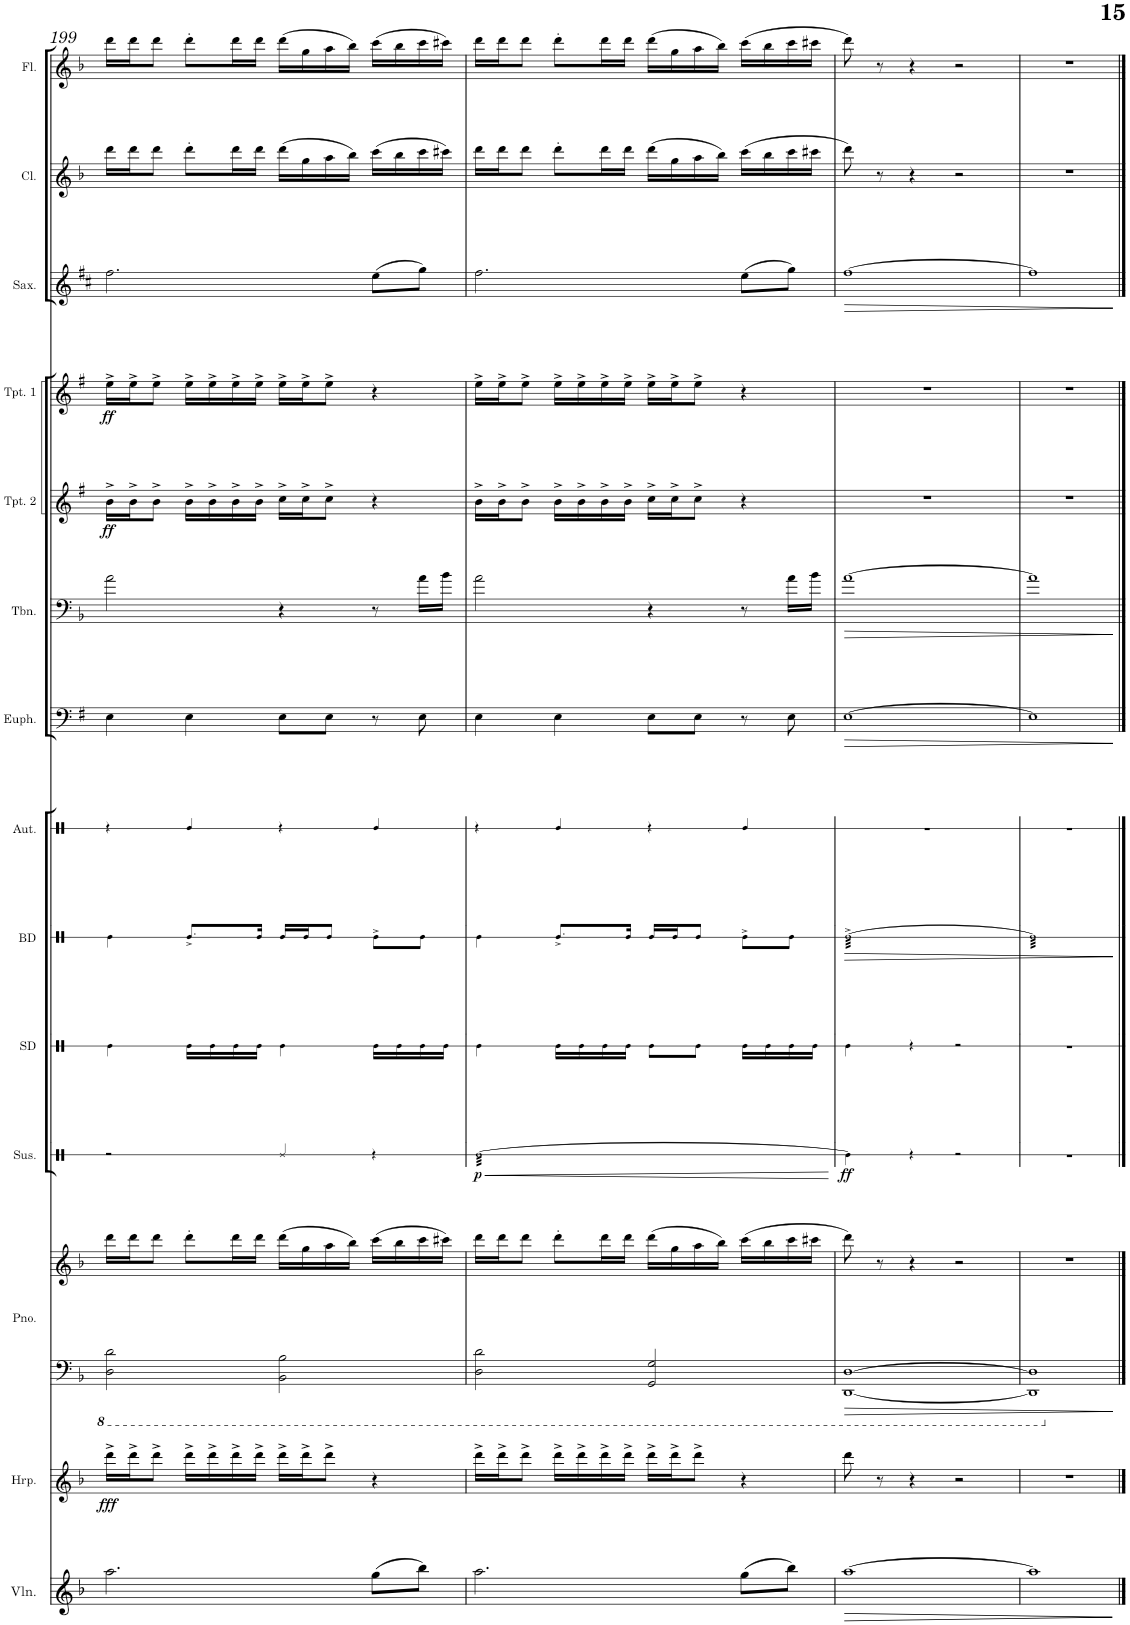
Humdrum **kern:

**kern	**dynam	**kern	**dynam	**kern	**kern	**kern	**dynam	**kern	**dynam	**kern	**dynam	**kern	**dynam	**kern	**dynam	**kern	**kern
*part10	*part10	*part9	*part9	*part8	*part8	*part7	*part7	*part6	*part6	*part5	*part5	*part4	*part4	*part3	*part3	*part2	*part1
*staff11	*staff11	*staff10	*staff10	*staff9	*staff8	*staff7	*staff7	*staff6	*staff6	*staff5	*staff5	*staff4	*staff4	*staff3	*staff3	*staff2	*staff1
*I"Violon	*	*I"Harp	*	*I"Piano	*	*I"Euphonium	*	*I"Trombone	*	*I"Trumpet in Bb 2	*	*I"Trumpet in Bb 1	*	*I"Saxophone Alto	*	*I"Clarinet in Bb	*I"Flute
*I'Vln.	*	*I'Hrp.	*	*I'Pno.	*	*I'Euph.	*	*I'Tbn.	*	*I'Tpt. 2	*	*I'Tpt. 1	*	*I'Sax.	*	*I'Cl.	*I'Fl.
!!LO:PB:g=z
*clefG2	*	*clefG2	*	*clefF4	*clefG2	*clefF4	*	*clefF4	*	*clefG2	*	*clefG2	*	*clefG2	*	*clefG2	*clefG2
*	*	*	*	*	*	*Trd1c2	*	*	*	*Trd1c2	*	*Trd1c2	*	*Trd5c9	*	*Trd1c2	*
*k[b-]	*	*k[b-]	*	*k[b-]	*k[b-]	*k[f#]	*	*k[b-]	*	*k[f#]	*	*k[f#]	*	*k[f#c#]	*	*k[b-]	*k[b-]
*M4/4	*	*M4/4	*	*M4/4	*M4/4	*M4/4	*	*M4/4	*	*M4/4	*	*M4/4	*	*M4/4	*	*M4/4	*M4/4
=199	=199	=199	=199	=199	=199	=199	=199	=199	=199	=199	=199	=199	=199	=199	=199	=199	=199
!	!	!	!LO:DY:b	!	!	!	!	!	!	!	!LO:DY:b	!	!LO:DY:b	!	!	!	!
2.aa\	.	16ddd^\LL	fff	2DD\ 2D\	16ddd\LL	4E\	.	2a\	.	16b^\LL	ff	16ee^\LL	ff	2.ff#\	.	16ddd\LL	16ddd\LL
.	.	16ddd^\J	.	.	16ddd\J	.	.	.	.	16b^\J	.	16ee^\J	.	.	.	16ddd\J	16ddd\J
.	.	8ddd^\J	.	.	8ddd\J	.	.	.	.	8b^\J	.	8ee^\J	.	.	.	8ddd\J	8ddd\J
.	.	16ddd^\LL	.	.	8ddd'\L	4E\	.	.	.	16b^\LL	.	16ee^\LL	.	.	.	8ddd'\L	8ddd'\L
.	.	16ddd^\	.	.	.	.	.	.	.	16b^\	.	16ee^\	.	.	.	.	.
.	.	16ddd^\	.	.	16ddd\L	.	.	.	.	16b^\	.	16ee^\	.	.	.	16ddd\L	16ddd\L
.	.	16ddd^\JJ	.	.	16ddd\JJ	.	.	.	.	16b^\JJ	.	16ee^\JJ	.	.	.	16ddd\JJ	16ddd\JJ
.	.	16ddd^\LL	.	2BBB-\ 2BB-\	(16ddd\LL	8E\L	.	4r	.	16cc^\LL	.	16ee^\LL	.	.	.	(16ddd\LL	(16ddd\LL
.	.	16ddd^\J	.	.	16gg\	.	.	.	.	16cc^\J	.	16ee^\J	.	.	.	16gg\	16gg\
.	.	8ddd^\J	.	.	16aa\	8E\J	.	.	.	8cc^\J	.	8ee^\J	.	.	.	16aa\	16aa\
.	.	.	.	.	16bb-\JJ)	.	.	.	.	.	.	.	.	.	.	16bb-\JJ)	16bb-\JJ)
(8gg\L	.	4r	.	.	(16ccc\LL	8r	.	8r	.	4r	.	4r	.	(8ee\L	.	(16ccc\LL	(16ccc\LL
.	.	.	.	.	16bb-\	.	.	.	.	.	.	.	.	.	.	16bb-\	16bb-\
8bb-\J)	.	.	.	.	16ccc\	8E\	.	16a\LL	.	.	.	.	.	8gg\J)	.	16ccc\	16ccc\
.	.	.	.	.	16ccc#X\JJ)	.	.	16b-\JJ	.	.	.	.	.	.	.	16ccc#X\JJ)	16ccc#X\JJ)
=200	=200	=200	=200	=200	=200	=200	=200	=200	=200	=200	=200	=200	=200	=200	=200	=200	=200
2.aa\	.	16ddd^\LL	.	2DD\ 2D\	16ddd\LL	4E\	.	2a\	.	16b^\LL	.	16ee^\LL	.	2.ff#\	.	16ddd\LL	16ddd\LL
.	.	16ddd^\J	.	.	16ddd\J	.	.	.	.	16b^\J	.	16ee^\J	.	.	.	16ddd\J	16ddd\J
.	.	8ddd^\J	.	.	8ddd\J	.	.	.	.	8b^\J	.	8ee^\J	.	.	.	8ddd\J	8ddd\J
.	.	16ddd^\LL	.	.	8ddd'\L	4E\	.	.	.	16b^\LL	.	16ee^\LL	.	.	.	8ddd'\L	8ddd'\L
.	.	16ddd^\	.	.	.	.	.	.	.	16b^\	.	16ee^\	.	.	.	.	.
.	.	16ddd^\	.	.	16ddd\L	.	.	.	.	16b^\	.	16ee^\	.	.	.	16ddd\L	16ddd\L
.	.	16ddd^\JJ	.	.	16ddd\JJ	.	.	.	.	16b^\JJ	.	16ee^\JJ	.	.	.	16ddd\JJ	16ddd\JJ
.	.	16ddd^\LL	.	2GGG/ 2GG/	(16ddd\LL	8E\L	.	4r	.	16cc^\LL	.	16ee^\LL	.	.	.	(16ddd\LL	(16ddd\LL
.	.	16ddd^\J	.	.	16gg\	.	.	.	.	16cc^\J	.	16ee^\J	.	.	.	16gg\	16gg\
.	.	8ddd^\J	.	.	16aa\	8E\J	.	.	.	8cc^\J	.	8ee^\J	.	.	.	16aa\	16aa\
.	.	.	.	.	16bb-\JJ)	.	.	.	.	.	.	.	.	.	.	16bb-\JJ)	16bb-\JJ)
(8gg\L	.	4r	.	.	(16ccc\LL	8r	.	8r	.	4r	.	4r	.	(8ee\L	.	(16ccc\LL	(16ccc\LL
.	.	.	.	.	16bb-\	.	.	.	.	.	.	.	.	.	.	16bb-\	16bb-\
8bb-\J)	.	.	.	.	16ccc\	8E\	.	16a\LL	.	.	.	.	.	8gg\J)	.	16ccc\	16ccc\
.	.	.	.	.	16ccc#X\JJ	.	.	16b-\JJ	.	.	.	.	.	.	.	16ccc#X\JJ	16ccc#X\JJ
=201	=201	=201	=201	=201	=201	=201	=201	=201	=201	=201	=201	=201	=201	=201	=201	=201	=201
!	!LO:HP:b	!	!	!	!	!	!LO:HP:b	!	!LO:HP:b	!	!	!	!	!	!LO:HP:b	!	!
[1aa	>	8ddd\	.	[1DDD [1DD	8ddd\)	[1E	>	[1a	>	1r	.	1r	.	[1ff#	>	8ddd\)	8ddd\)
.	.	8r	.	.	8r	.	.	.	.	.	.	.	.	.	.	8r	8r
.	.	4r	.	.	4r	.	.	.	.	.	.	.	.	.	.	4r	4r
.	.	2r	.	.	2r	.	.	.	.	.	.	.	.	.	.	2r	2r
.	]	.	.	.	.	.	]	.	]	.	.	.	.	.	]	.	.
=202	=202	=202	=202	=202	=202	=202	=202	=202	=202	=202	=202	=202	=202	=202	=202	=202	=202
1aa]	.	1r	.	1DDD] 1DD]	1r	1E]	.	1a]	.	1r	.	1r	.	1ff#]	.	1r	1r
==	==	==	==	==	==	==	==	==	==	==	==	==	==	==	==	==	==
*-	*-	*-	*-	*-	*-	*-	*-	*-	*-	*-	*-	*-	*-	*-	*-	*-	*-
